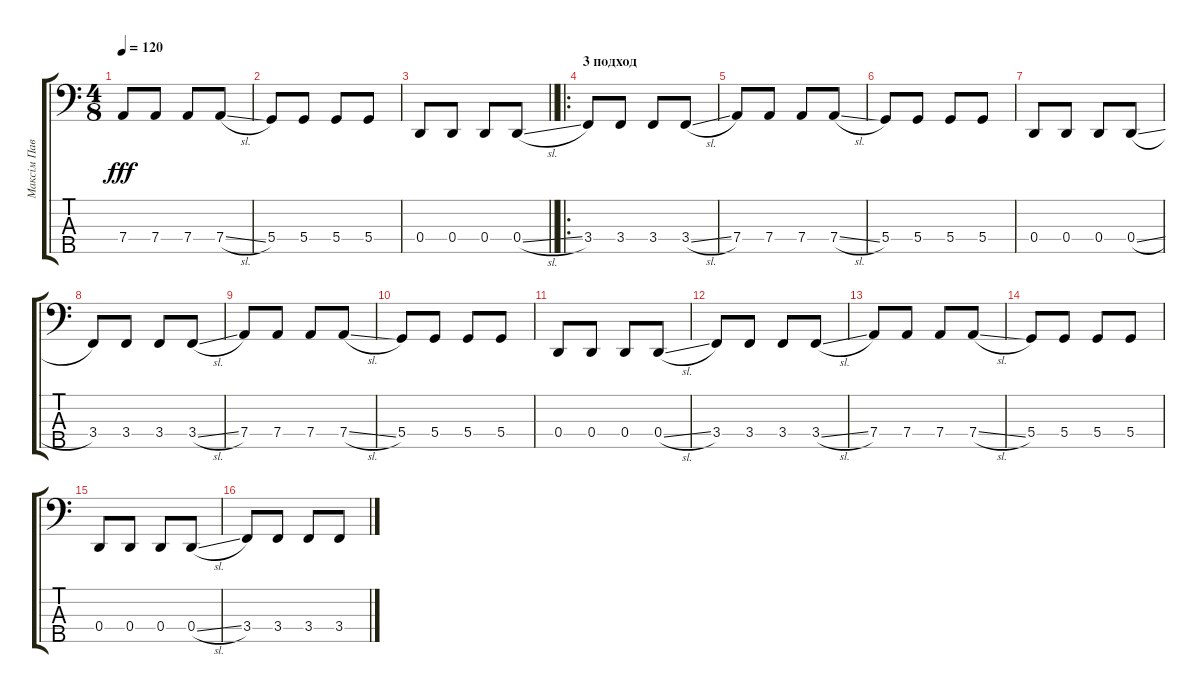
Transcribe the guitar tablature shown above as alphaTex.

\track ("Максім Павлов - Bass Guitar" "Максім Пав") {instrument electricbassfinger}
\staff {score tabs}
\tuning (G2 D2 A1 D1 B0) {hide}
\ts (4 8)
\tempo 120
\clef f4
\ks c
7.4.8{dy fff} 7.4.8 7.4.8 7.4{sl}.8 |
5.4.8 5.4.8 5.4.8 5.4.8 |
\barLineRight lightlight
0.4.8 0.4.8 0.4.8 0.4{sl}.8 |
\ro
\section ("" "3 подход")
3.4.8 3.4.8 3.4.8 3.4{sl}.8 |
7.4.8 7.4.8 7.4.8 7.4{sl}.8 |
5.4.8 5.4.8 5.4.8 5.4.8 |
0.4.8 0.4.8 0.4.8 0.4{sl}.8 |
3.4.8 3.4.8 3.4.8 3.4{sl}.8 |
7.4.8 7.4.8 7.4.8 7.4{sl}.8 |
5.4.8 5.4.8 5.4.8 5.4.8 |
0.4.8 0.4.8 0.4.8 0.4{sl}.8 |
3.4.8 3.4.8 3.4.8 3.4{sl}.8 |
7.4.8 7.4.8 7.4.8 7.4{sl}.8 |
5.4.8 5.4.8 5.4.8 5.4.8 |
0.4.8 0.4.8 0.4.8 0.4{sl}.8 |
3.4.8 3.4.8 3.4.8 3.4{sl}.8
